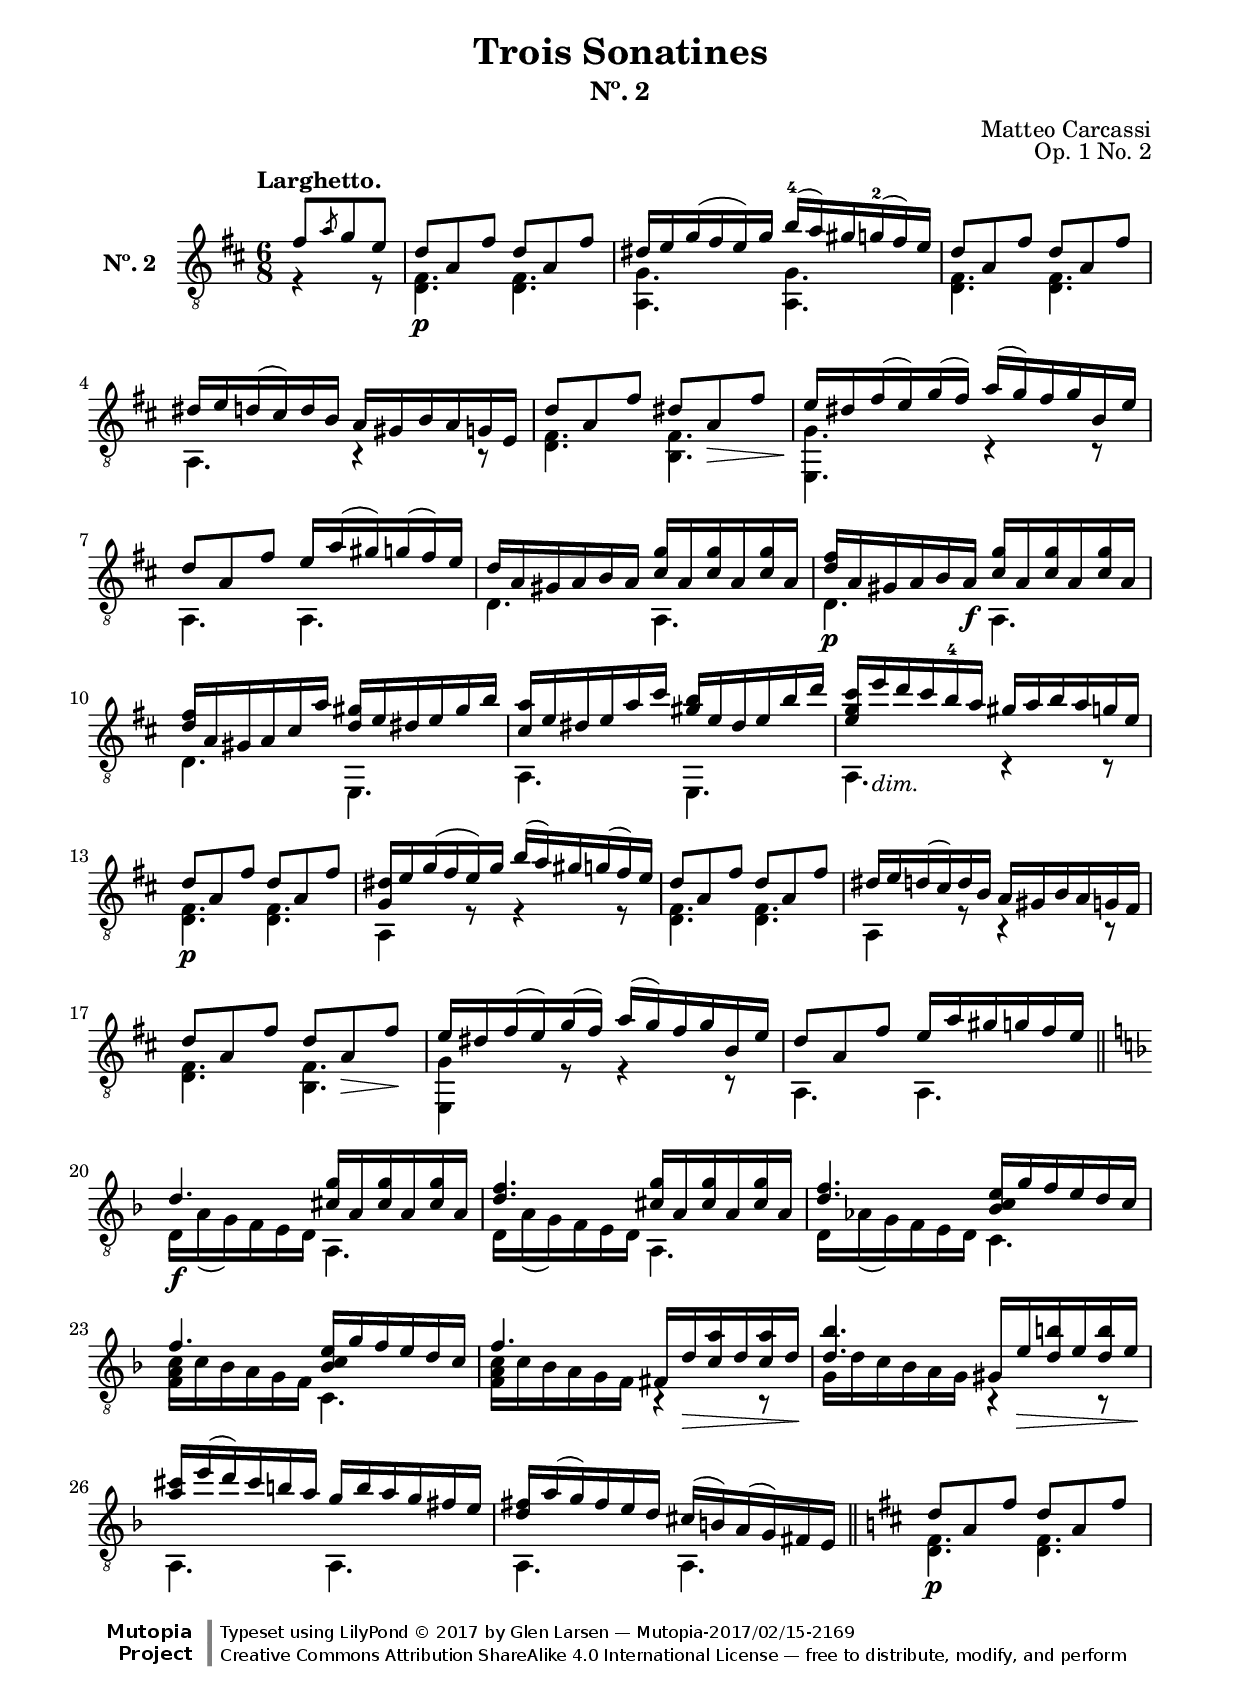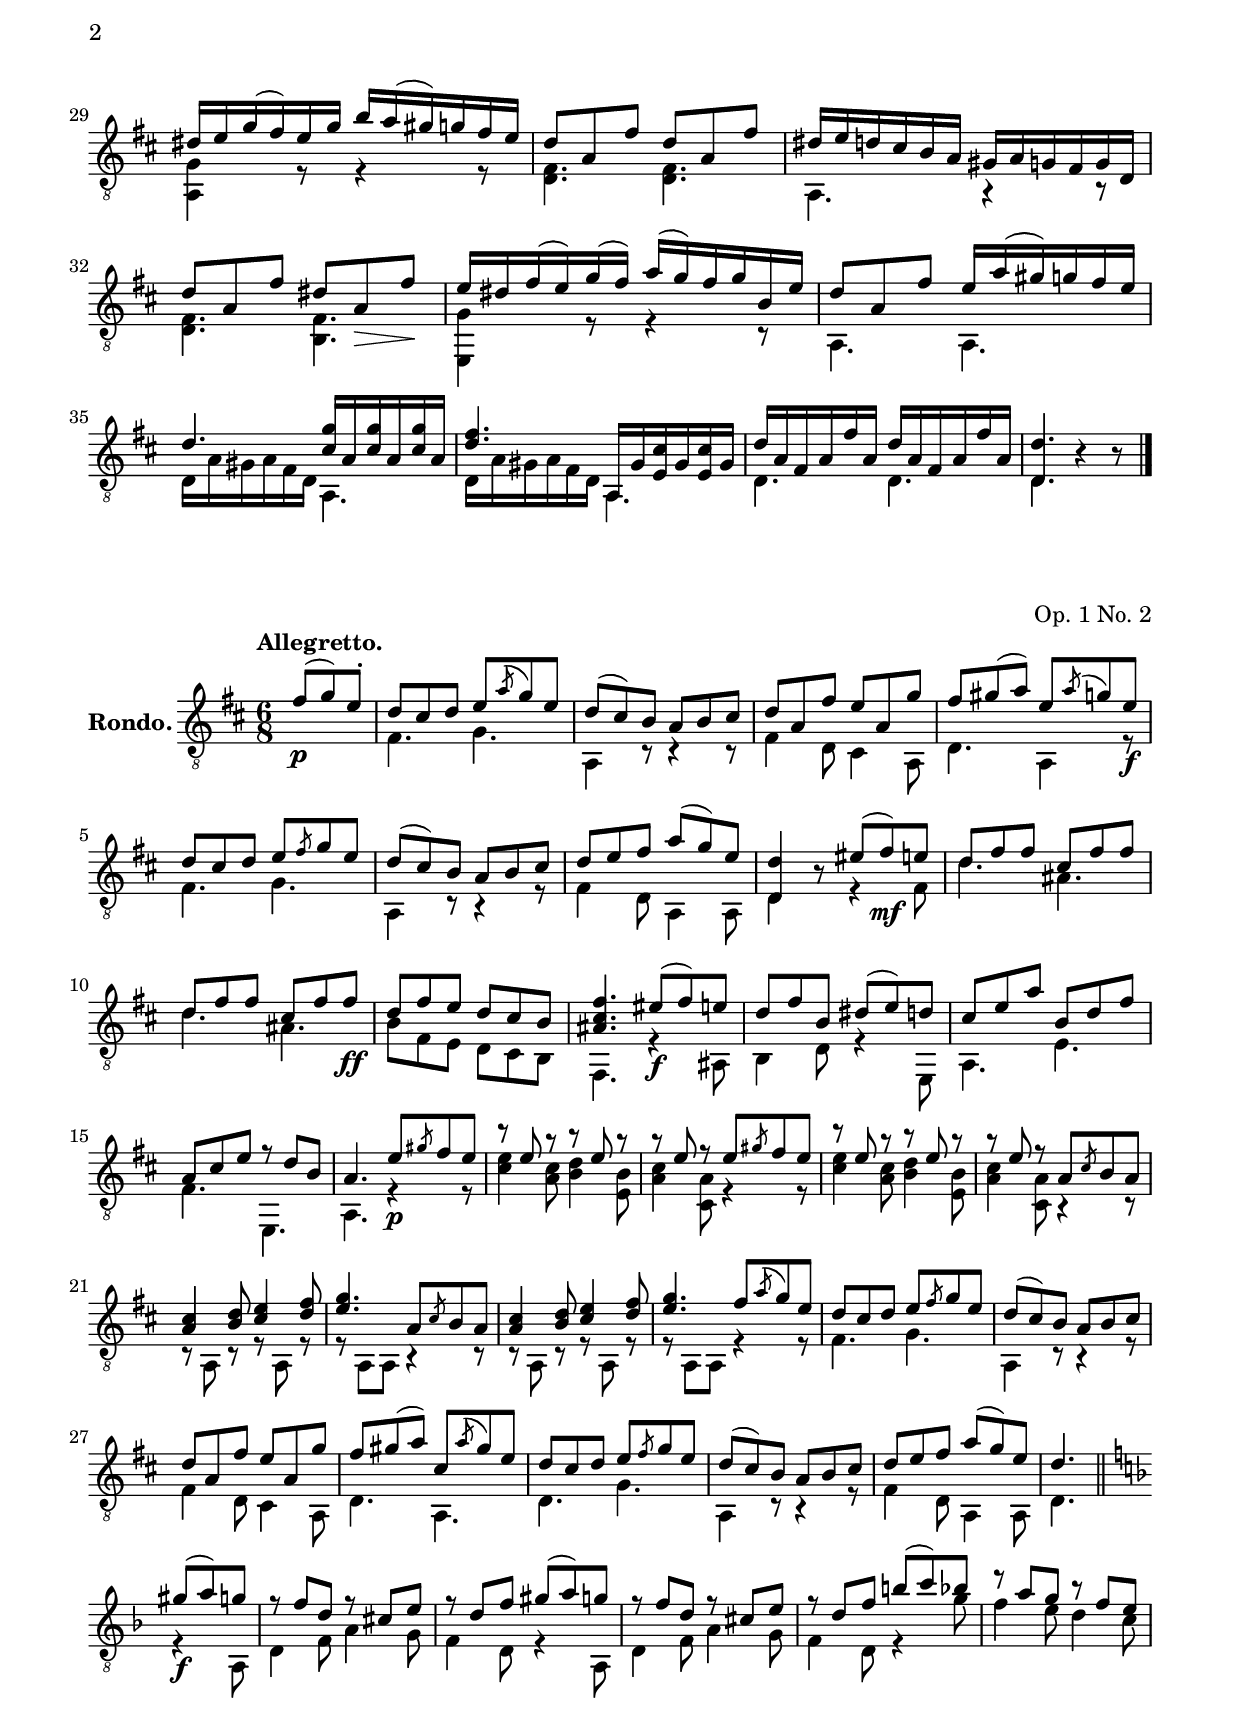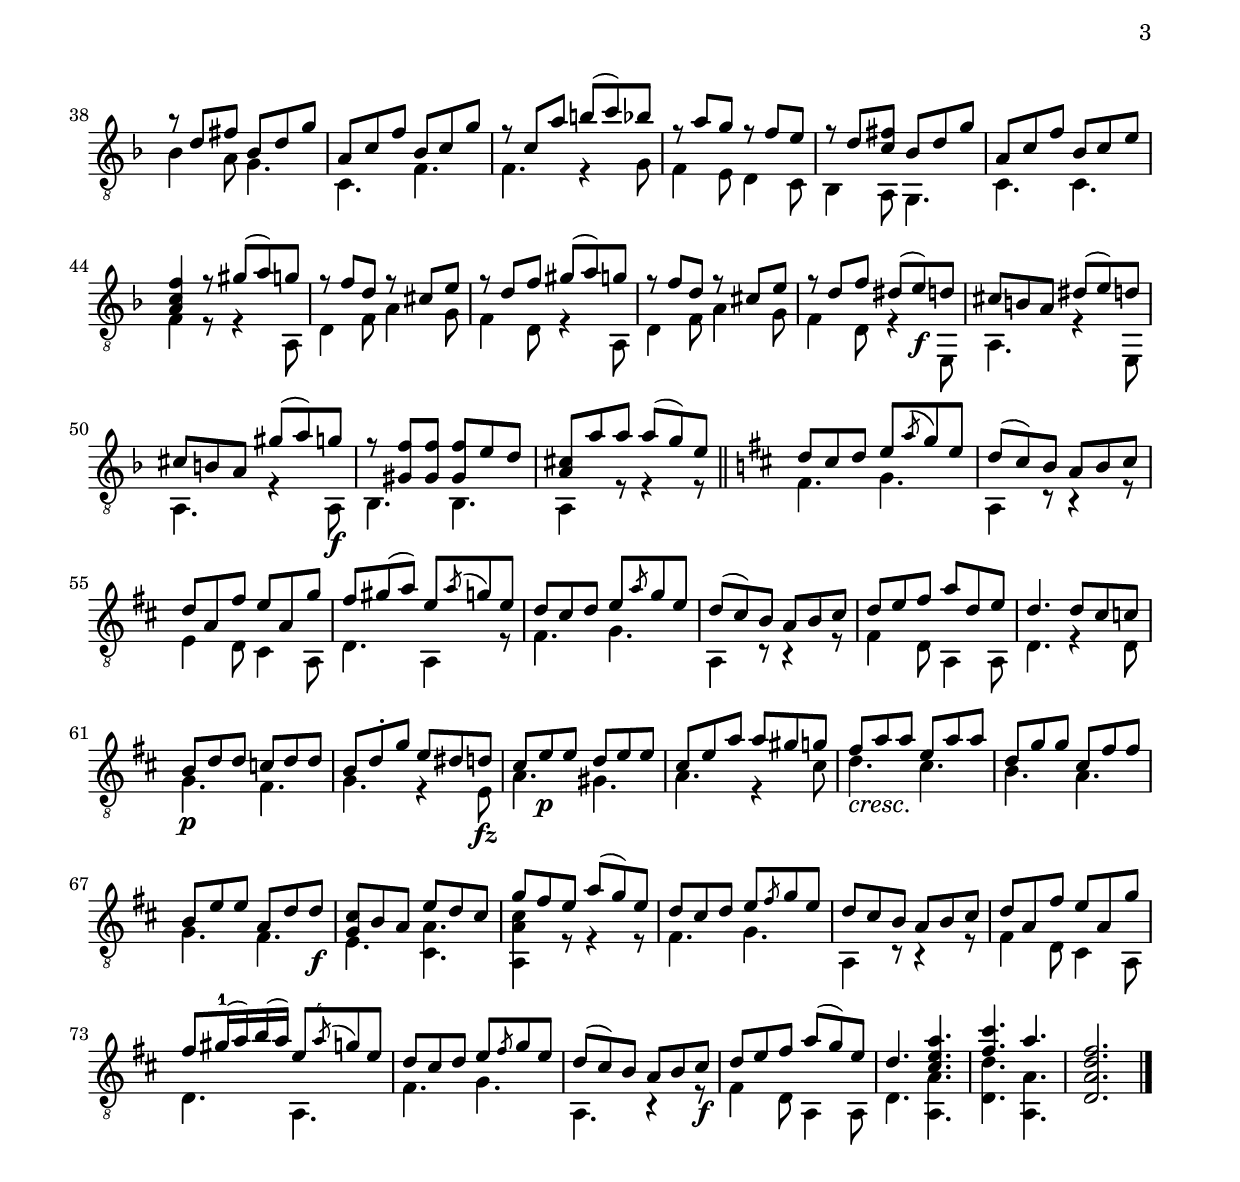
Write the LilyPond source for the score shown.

\version "2.19.51"

\header {
  title = "Trois Sonatines"
  subtitle = "Nº. 2"
  composer = "Matteo Carcassi"
  opus = "Op. 1 No. 2"
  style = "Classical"
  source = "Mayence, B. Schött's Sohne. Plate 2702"
  date = "c.1827"
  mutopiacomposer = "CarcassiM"
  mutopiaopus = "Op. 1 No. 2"
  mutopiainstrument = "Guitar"
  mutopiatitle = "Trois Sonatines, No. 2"
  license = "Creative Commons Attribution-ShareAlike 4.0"
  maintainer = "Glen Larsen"
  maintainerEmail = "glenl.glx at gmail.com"

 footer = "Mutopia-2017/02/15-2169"
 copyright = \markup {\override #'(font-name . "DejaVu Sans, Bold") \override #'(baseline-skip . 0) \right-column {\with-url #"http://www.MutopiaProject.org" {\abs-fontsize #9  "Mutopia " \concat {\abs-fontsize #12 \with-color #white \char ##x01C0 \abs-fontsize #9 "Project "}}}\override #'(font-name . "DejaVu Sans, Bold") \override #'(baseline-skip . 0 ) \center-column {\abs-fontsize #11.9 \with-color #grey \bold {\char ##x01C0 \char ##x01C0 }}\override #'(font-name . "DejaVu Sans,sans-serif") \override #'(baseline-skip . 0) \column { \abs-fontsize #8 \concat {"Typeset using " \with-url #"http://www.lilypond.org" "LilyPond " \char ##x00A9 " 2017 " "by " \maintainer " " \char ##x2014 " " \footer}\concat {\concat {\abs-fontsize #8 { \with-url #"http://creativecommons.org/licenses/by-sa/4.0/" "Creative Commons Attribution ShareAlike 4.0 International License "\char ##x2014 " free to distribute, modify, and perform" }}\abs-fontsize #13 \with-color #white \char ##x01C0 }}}
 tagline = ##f
}

\paper {
  line-width = 18.0\cm
  top-margin = 4\mm
  top-markup-spacing.basic-distance = #6
  markup-system-spacing.basic-distance = #10
  top-system-spacing.basic-distance = #12
  last-bottom-spacing.padding = #2
}

mbreak = {} % {\break}

midVoice = {
  \voiceThree\stemDown
  \set fingeringOrientations = #'(left)
}


larghettoGlobal = {\time 6/8 \key d \major}

larghettoTreble = \fixed c {
  \larghettoGlobal
  \voiceOne
  \set fingeringOrientations = #'(up)
  \override Fingering.add-stem-support = ##t

  \partial 4. {fis'8[ \slashedGrace{a'} g' e']} |
  d'8\p a fis' d' a fis' |
  dis'16 e' g'( fis' e') g' b'-4( a') gis' g'-2( fis') e' |
  d'8 a fis' d' a fis' |
  dis'16 e' d'( cis') d' b a gis b a g e |

  \mbreak
  d'8 a fis' dis' a\> fis' |
  e'16\! dis' fis'( e') g'( fis') a'( g') fis' g' b e' |
  d'8 a fis' e'16 a'( gis') g'( fis') e' |
  d'16 a gis a b a <cis' g'> a q a q a |

  \mbreak
  <d' fis'>16\p a gis a b a\f <cis' g'> a q a q a |
  <d' fis'>16 a gis a cis' a' <d' gis'> e' dis' e' gis' b' |
  <cis' a'>16 e' dis' e' a' cis'' <gis' b'> e' dis' e' b' d'' |
  <e' g' cis''>16 e''_\markup{\italic "dim."} d'' cis'' b'-4 a' gis' a' b' a' g' e' |

  \mbreak
  d'8\p a fis' d' a fis' |
  <g dis'>16 e' g'( fis' e') g' b'( a') gis' g'( fis') e' |
  d'8 a fis' d' a fis' |
  dis'16 e' d'( cis') d' b a gis b a g fis |
  d'8 a fis' d' a\> fis'\! |

  \mbreak
  e'16 dis' fis'( e') g'( fis') a'( g') fis' g' b e' |
  d'8 a fis' e'16 a' gis' g' fis' e' |
  \bar "||" \key d \minor
  d'4.\f <cis' g'>16 a q a q a |
  <d' f'>4. <cis' g'>16 a q a q a |

  \mbreak
  <d' f'>4. <bes c' e'>16 g' f' e' d' c' |
  f'4. <bes c' e'>16 g' f' e' d' c' |
  f'4. fis16 d'\> <c' a'> d' q d'\! |
  <d' bes'>4. gis16 e'\> <d' b'> e' q e'\! |

  \mbreak
  \fixed c' {<a cis'>16 e'( d') cis' b a g b a g fis e |
              <d fis> a( g) fis e d } cis'( b) a( g) fis e |
  \bar "||" \key d \major
  d'8\p a fis' d' a fis' |
  dis'16 e' g'( fis') e' g' b' a'( gis') g' fis' e' |

  \mbreak
  d'8 a fis' d' a fis' |
  dis'16 e' d' cis' b a gis a g fis g d |
  d'8 a fis' dis' a\> fis'\! |
  e'16 dis' fis'( e') g'( fis') a'( g') fis' g' b e' |
  d'8 a fis' e'16 a'( gis') g' fis' e' |

  \mbreak
  d'4. <cis' g'>16 a q a q a |
  <d' fis'>4. a,16 gis <e cis'> gis q gis |
  d'16 a fis a fis' a d' a fis a fis' a |
  <d d'>4. b4\rest b8\rest

  \bar "|."
}

larghettoBass = \fixed c {
  \larghettoGlobal
  \voiceTwo
  \partial 4. {r4 r8} |
  <d fis>4. q |
  <a, g>4. q |
  <d fis>4. q |
  a,4. r4 r8 |

  <d fis>4. <b, fis> |
  <e, g>4. c4\rest c8\rest |
  a,4. a, |
  d4. a, |

  d4. a, |
  d4. e, |
  a,4. e, |
  a,4. c4\rest c8\rest |

  \repeat unfold 2 {
    <d fis>4. q |
    a,4 r8 r4 r8 |
  }
  <d fis>4. <b, fis> |

  <e, g>4 r8 r4 r8 |
  a,4. a, |
  d16 a( g) f e d a,4. |
  d16 a( g) f e d a,4. |

  d16 as( g) f e d c4. |
  <f a c'>16 c' bes a g f c4. |
  <f a c'>16 c' bes a g f b,4\rest b,8\rest |
  g16 d' c' bes a g b,4\rest b,8\rest |

  a,4. a, |
  a,4. a, |
  <d fis>4. q |
  <a, g>4 r8 r4 r8 |

  <d fis>4. q |
  a,4. r4 r8 |
  <d fis>4. <b, fis> |
  <e, g>4 r8 r4 r8 |
  a,4. a, |

  d16 a gis a fis d a,4. |
  d16 a gis a fis d a,4. |
  d4. d |
  d4. s
}


%%% LARGHETTO SCORE

larghettoScore =
  \new Staff = "Guitar" \with {
    \mergeDifferentlyDottedOn
    \mergeDifferentlyHeadedOn
    instrumentName = \markup{\bold "Nº. 2"}
  } <<
    \clef "treble_8"
    \larghettoGlobal
    \tempo "Larghetto."
    \context Voice = "upperVoice" \larghettoTreble
    \context Voice = "lowerVoice" \larghettoBass
  >>


%%% RONDO SCORE

rondoGlobal = { \key d \major \time 6/8 }

rondoTreble = \fixed c {
  \rondoGlobal
  \voiceOne
  \set fingeringOrientations = #'(up)
  \override Fingering.add-stem-support = ##t

  \partial 4. {fis'8\p( g') e'-.} |
  d'8 cis' d' e'[ \acciaccatura{a'8} g' e'] |
  d'8( cis') b a b cis' |
  d'8 a fis' e' a g' |
  fis' gis'( a') e' \acciaccatura{a'8} g' e'\f |
  d'8 cis' d' e' \slashedGrace{fis'8} g' e' |

  \mbreak
  d'8( cis') b a b cis' |
  d'8 e' fis' a'( g') e' |
  <d d'>4 b8\rest eis'8( fis'\mf) e' |
  d'8 fis' fis' cis' fis' fis' |
  d'8 fis' fis' cis' fis' fis'\ff |
  d'8 fis' e' d' cis' b |
  <ais cis' fis'>4. eis'8\f( fis') e' |

  \mbreak
  d'8 fis' b dis'( e') d' |
  cis'8 e' a' b d' fis' |
  a8 cis' e' r d' b |
  a4. e'8\p[ \slashedGrace{gis'} fis' e'] |
  r8 e' r r e' r |
  r8 e' r e'[ \slashedGrace{gis'} fis' e'] |
  r8 e' r r e' r |

  \mbreak
  r8 e' r a[ \slashedGrace{cis'} b a] |
  <a cis'>4 <b d'>8 <cis' e'>4 <d' fis'>8 |
  <e' g'>4. a8[ \slashedGrace{cis'} b a] |
  <a cis'>4 <b d'>8 <cis' e'>4 <d' fis'>8 |
  <e' g'>4. fis'8[ \acciaccatura{a'} g' e'] |
  d'8 cis' d' e'[ \slashedGrace{fis'} g' e'] |
  d'8( cis') b a b cis' |

  \mbreak
  d'8 a fis' e' a g' |
  fis'8 gis'( a') cis'8[ \acciaccatura{a'} gis' e'] |
  d'8 cis' d' e'[ \slashedGrace{fis'} g' e'] |
  d'8( cis') b a b cis' |
  d'8 e' fis' a'( g') e' |
  d'4. \bar "||" \key d \minor gis'8\f( a') g' |

  \mbreak
  r8 f' d' r cis' e' |
  r8 d' f' gis'( a') g' |
  r8 f' d' r cis' e' |
  r8 d' f' b'( c'') bes' |
  r8 a' g' r f' e' |
  r8 d' fis' bes d' g' |
  a8 c' f' bes c' g' |

  \mbreak
  r8 c' a' b'( c'') bes' |
  r8 a' g' r f' e' |
  r8 d' <c' fis'> bes d' g' |
  a8 c' f' bes c' e' |
  <a c' f'>4 r8 gis'( a') g' |
  r8 f' d' r  cis' e' |
  r8 d' f' gis'( a') g' |

  \mbreak
  r8 f' d' r cis' e' |
  r8 d' f' dis'( e'\f) d' |
  cis'8 b a dis'( e') d' |
  cis'8 b a gis'( a') g'\f |
  r8 <gis f'> q q e' d' |
  <a cis'>8 a' a' a'( g') e' |

  \mbreak
  \bar "||" \key d \major
  d'8 cis' d' e'[ \acciaccatura{a'} g' e'] |
  d'8( cis') b a b cis' |
  d'8 a fis' e' a g' |
  fis'8 gis'( a') e'[ \acciaccatura{a'} g' e'] |
  d'8 cis' d' e'[ \slashedGrace{a'} g' e'] |
  d'8( cis') b a b cis' |

  \mbreak
  d'8 e' fis' a' d' e' |
  d'4. d'8 cis' c' |
  b8\p d' d' c' d' d' |
  b8 d'-. g' e' dis' d'\fz |
  cis'8 e'\p e' d' e' e' |
  cis'8 e' a' a' gis' g' |
  fis'8\cresc a' a' e'\! a' a' |

  \mbreak
  d'8 g' g' cis' fis' fis' |
  b8 e' e' a d' d'\f |
  <g cis'>8 b a e' d' cis' |
  g'8 fis' e' a'( g') e' |
  d'8 cis' d' e'[ \slashedGrace{fis'} g' e'] |
  d'8 cis' b a b cis' |
  d'8 a fis' e' a g' |

  \mbreak
  fis'8[ gis'16-1( a') b'( a')] e'8[ \acciaccatura{a'-4} g' e'] |
  d'8 cis' d' e'[ \slashedGrace{fis'} g' e'] |
  d'8( cis') b a b cis'\f |
  d'8 e' fis' a'( g') e' |
  d'4. <cis' e' a'> |
  <fis' cis''>4. a' |
  <d a d' fis'>2.

  \bar "|."
}

rondoBass = \fixed c {
  \rondoGlobal
  \voiceTwo
  \partial 4. {s4.} |
  fis4. g |
  a,4 c8\rest c4\rest c8\rest |
  fis4 d8 cis4 a,8 |
  d4. a,4 r8 |
  fis4. g |

  a,4 r8 r4 r8 |
  fis4 d8 a,4 a,8 |
  d4 s8 r4 fis8 |
  d'4. ais |
  d'4. ais |
  b8 fis e d cis b, |
  fis,4. r4 ais,8 |

  b,4 d8 r4 e,8 |
  a,4. e |
  fis4. e, |
  a,4. r4 r8 |
  <cis' e'>4 <a cis'>8 <b d'>4 <e b>8 |
  <a cis'>4 <cis a>8 r4 r8 |
  <cis' e'>4 <a cis'>8 <b d'>4 <e b>8 |

  <a cis'>4 <cis a>8 r4 r8 |
  \repeat unfold 2 {
    r8 a, r r a, r |
    r8 a, a, r4 r8 |
  }
  fis4. g |
  a,4 r8 r4 r8 |

  fis4 d8 cis4 a,8 |
  d4. a, |
  d4. g |
  a,4 r8 r4 r8 |
  fis4 d8 a,4 a,8 |
  d4. r4 a,8 |

  d4 f8 a4 g8 |
  f4 d8 r4 a,8 |
  d4 f8 a4 g8 |
  f4 d8 r4 g'8 |
  f'4 e'8 d'4 c'8 |
  bes4 a8 g4. |
  c4. f |

  f4. r4 g8 |
  f4 e8 d4 c8 |
  bes,4 a,8 g,4. |
  c4. c |
  f4 r8 r4 a,8 |
  d4 f8 a4 g8 |
  f4 d8 r4 a,8 |

  d4 f8 a4 g8 |
  f4 d8 r4 e,8 |
  a,4. r4 e,8 |
  a,4. r4 a,8 |
  bes,4. bes, |
  a,4 r8 r4 r8 |

  fis4. g |
  a,4 r8 r4 r8 |
  e4 d8 cis4 a,8 |
  d4. a,4 r8 |
  fis4. g
  a,4 r8 r4 r8 |

  fis4 d8 a,4 a,8 |
  d4. r4 d8 |
  g4. fis |
  g4. r4 e8 |
  a4. gis |
  a4. r4 cis'8 |
  d'4. cis' |

  b4. a |
  g4. fis |
  e4. <cis a> |
  <a, a cis'>4 r8 r4 r8 |
  fis4. g |
  a,4 r8 r4 r8 |
  fis4 d8 cis4 a,8 |

  d4. a, |
  fis4. g |
  a,4. r4 r8 |
  fis4 d8 a,4 a,8 |
  d4. <a, a> |
  <d d'>4. <a, a> |
  s2.
}

rondoScore =
  \new Staff = "Guitar" \with {
    instrumentName = \markup{\bold "Rondo."}
    \mergeDifferentlyDottedOn
    \mergeDifferentlyHeadedOn
  } <<
    \clef "treble_8"
    \rondoGlobal
    \tempo "Allegretto."
    \context Voice = "upperVoice" \rondoTreble
    \context Voice = "lowerVoice" \rondoBass
  >>


%%% SCORE ASSEMBLY

\score {
  << \larghettoScore >>
  \layout {}
}

\score {
  << \rondoScore >>
  \layout {}
}

%%% MIDI ASSEMBLY

\score {
  \new Staff = "midi-guitar" \with {
    midiInstrument = #"acoustic guitar (nylon)"
  } <<
    \clef "treble_8"
    \context Voice = "upperVoice" {\larghettoTreble \rondoTreble}
    \context Voice = "lowerVoice" {\larghettoBass \rondoBass}
  >>
  \midi {\tempo 4 = 80}
}
